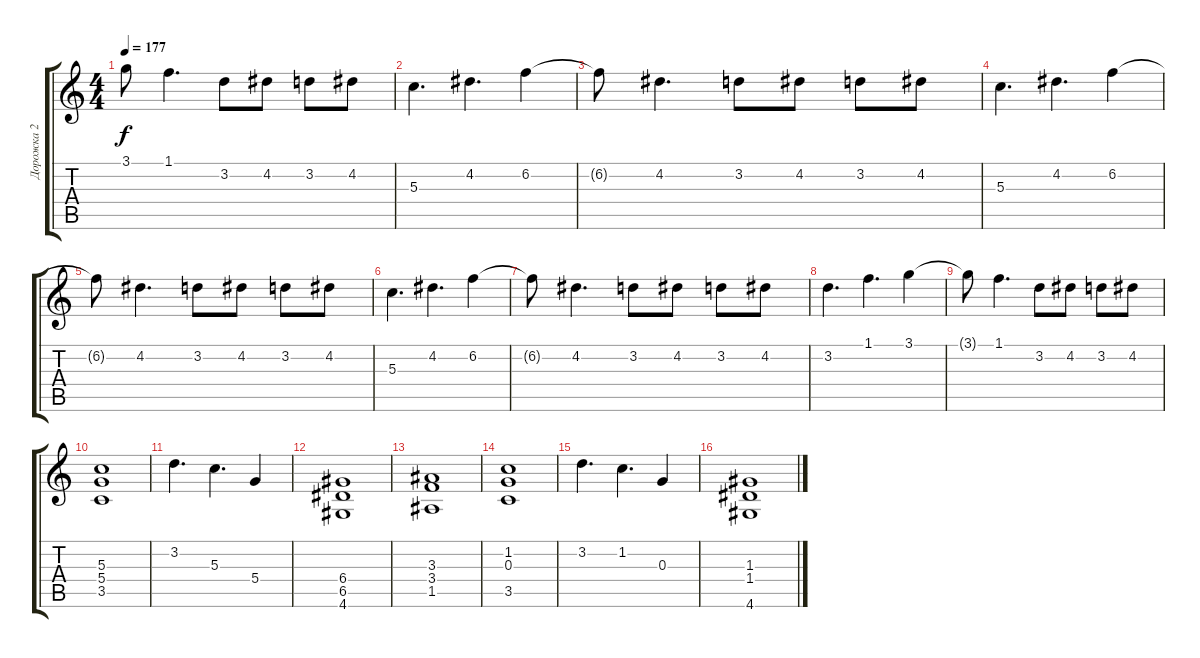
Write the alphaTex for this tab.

\track ("Дорожка 2" "Дорожка 2") {instrument overdrivenguitar}
\staff {score tabs}
\tuning (E4 B3 G3 D3 A2 E2) {hide}
\ts (4 4)
\tempo 177
\clef g2
\ks c
3.1{t}.8{dy f} 1.1.4{d} 3.2.8 4.2.8 3.2.8 4.2.8 |
5.3.4{d} 4.2.4{d} 6.2.4 |
6.2{t}.8 4.2.4{d} 3.2.8 4.2.8 3.2.8 4.2.8 |
5.3.4{d} 4.2.4{d} 6.2.4 |
6.2{t}.8 4.2.4{d} 3.2.8 4.2.8 3.2.8 4.2.8 |
5.3.4{d} 4.2.4{d} 6.2.4 |
6.2{t}.8 4.2.4{d} 3.2.8 4.2.8 3.2.8 4.2.8 |
3.2.4{d} 1.1.4{d} 3.1.4 |
3.1{t}.8 1.1.4{d} 3.2.8 4.2.8 3.2.8 4.2.8 |
(5.3 5.4 3.5).1 |
3.2.4{d} 5.3.4{d} 5.4.4 |
(6.4 6.5 4.6).1 |
(3.3 3.4 1.5).1 |
(1.2 0.3 3.5).1 |
3.2.4{d} 1.2.4{d} 0.3.4 |
(1.3 1.4 4.6).1
